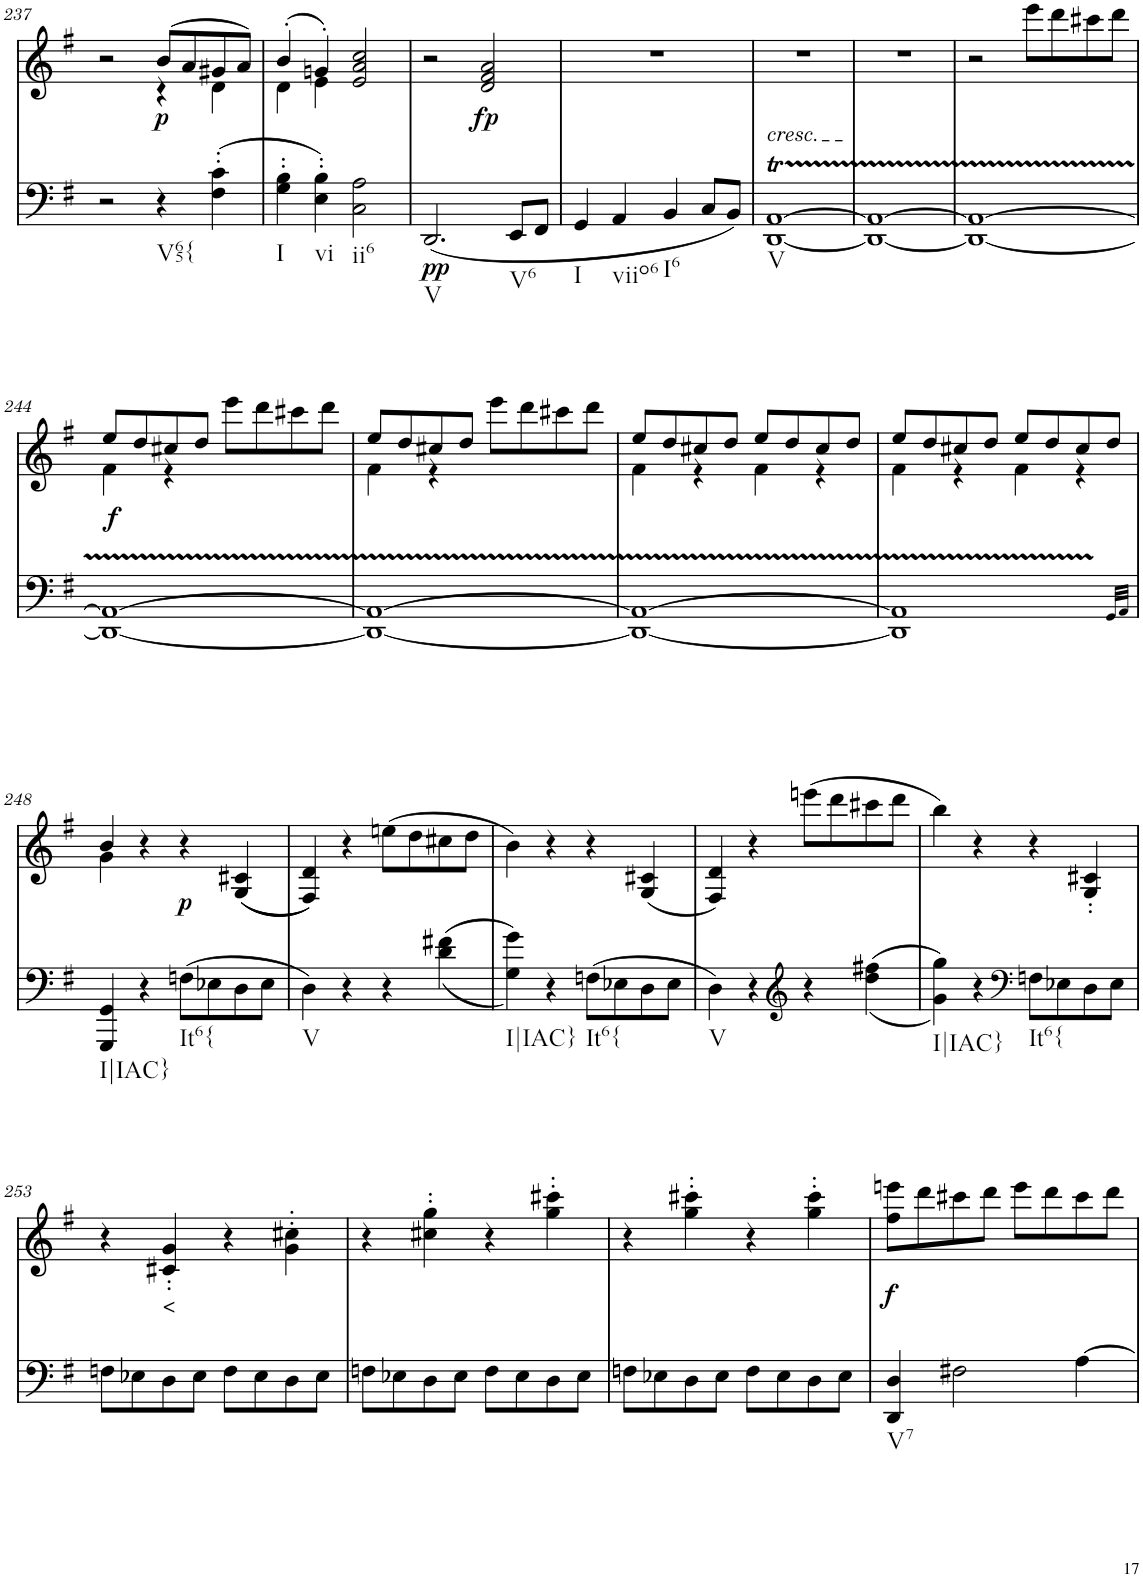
**kern	**dynam	**kern	**text	**dynam
*part2	*part2	*part1	*part1	*part1
*staff2	*staff2	*staff1	*staff1	*staff1
*I"piano	*	*I"piano	*	*
*I'Pno	*	*I'Pno	*	*
!!LO:PB:g=z
*clefF4	*	*clefF4	*	*
*k[f#]	*	*k[f#]	*	*
*G:	*	*G:	*	*
*M2/2	*	*M2/2	*	*
*met(c|)	*	*met(c|)	*	*
=237	=237	=237	=237	=237
*	*	*^	*	*
2r	.	2r	2ryy	.	.
!LO:TX:b:t=V65{	!	!	!	!	!
!	!	!	!	!	!LO:DY:b
4r	.	(8b/L	4r	.	p
.	.	8a/	.	.	.
(4F#\' 4c\'	.	8g#X/	4d\	.	.
.	.	8a/J)	.	.	.
=238	=238	=238	=238	=238	=238
!LO:TX:b:t=I	!	!	!	!	!
4G\' 4B\'	.	(4b'/	4d\	.	.
!LO:TX:b:t=vi	!	!	!	!	!
4E\' 4B\')	.	4gn'/)	4e\	.	.
!LO:TX:b:t=ii6	!	!	!	!	!
2C\ 2A\	.	2e/ 2a/ 2cc/	2ryy	.	.
=239	=239	=239	=239	=239	=239
!LO:TX:b:t=V	!	!	!	!	!
!	!LO:DY:b	!	!	!	!
*	*	*v	*v	*	*
(<2.DD/	pp	2r	.	.
!	!	!	!LO:LY:b	!LO:DY:b
.	.	2d/ 2f#/ 2a/	fp	fp
!LO:TX:b:t=V6	!	!	!	!
8EE/L	.	.	.	.
8FF#/J	.	.	.	.
=240	=240	=240	=240	=240
!LO:TX:b:t=I	!	!	!	!
4GG/	.	1r	.	.
!LO:TX:b:t=viio6	!	!	!	!
4AA/	.	.	.	.
!LO:TX:b:t=I6	!	!	!	!
4BB/	.	.	.	.
8C/L	.	.	.	.
8BB/J)	.	.	.	.
=241	=241	=241	=241	=241
!LO:TX:a:i:t=cresc.	!	!	!	!
!LO:TX:b:t=V	!	!	!	!
[1DDT [1AAT	.	1r	.	.
=242	=242	=242	=242	=242
1DD_ 1AA_	.	1r	.	.
=243	=243	=243	=243	=243
1DD_ 1AA_	.	2r	.	.
!	!	!	!LO:LY:b	!
.	.	8eee\L	f	.
.	.	8ddd\	.	.
.	.	8ccc#X\	.	.
.	.	8ddd\J	.	.
!!LO:LB:g=z
=244	=244	=244	=244	=244
*	*	*^	*	*
!	!	!	!	!	!LO:DY:b
1DD_ 1AA_	.	8ee/L	4f#\	.	f
.	.	8dd/	.	.	.
.	.	8cc#X/	4r	.	.
.	.	8dd/J	.	.	.
.	.	8eee\L	2ryy	.	.
.	.	8ddd\	.	.	.
.	.	8ccc#X\	.	.	.
.	.	8ddd\J	.	.	.
=245	=245	=245	=245	=245	=245
1DD_ 1AA_	.	8ee/L	4f#\	.	.
.	.	8dd/	.	.	.
.	.	8cc#X/	4r	.	.
.	.	8dd/J	.	.	.
.	.	8eee\L	2ryy	.	.
.	.	8ddd\	.	.	.
.	.	8ccc#X\	.	.	.
.	.	8ddd\J	.	.	.
=246	=246	=246	=246	=246	=246
1DD_ 1AA_	.	8ee/L	4f#\	.	.
.	.	8dd/	.	.	.
.	.	8cc#X/	4r	.	.
.	.	8dd/J	.	.	.
.	.	8ee/L	4f#\	.	.
.	.	8dd/	.	.	.
.	.	8cc#/	4r	.	.
.	.	8dd/J	.	.	.
=247	=247	=247	=247	=247	=247
1DD]TTT 1AA]TTT	.	8ee/L	4f#\	.	.
.	.	8dd/	.	.	.
.	.	8cc#X/	4r	.	.
.	.	8dd/J	.	.	.
.	.	8ee/L	4f#\	.	.
.	.	8dd/	.	.	.
.	.	8cc#/	4r	.	.
.	.	8dd/J	.	.	.
32qGG/LLL	.	.	.	.	.
32qAA/JJJ	.	.	.	.	.
!!LO:LB:g=z	!!
=248	=248	=248	=248	=248	=248
!LO:TX:b:t=I|IAC}	!	!	!	!	!
4GGG/ 4GG/	.	4b/	4g\	.	.
4r	.	4r	2.ryy	.	.
!LO:TX:b:t=It6{	!	!	!	!	!
!	!	!	!	!	!LO:DY:b
(8Fn\L	.	4r	.	.	p
8E-X\	.	.	.	.	.
8D\	.	((4G/ 4c#X/	.	.	.
8E-\J	.	.	.	.	.
*	*	*v	*v	*	*
=249	=249	=249	=249	=249
!LO:TX:b:t=V	!	!	!	!
4D\)	.	4F#/ 4d/))	.	.
4r	.	4r	.	.
4r	.	(8een\L	.	.
.	.	8dd\	.	.
((<4d\ 4f#X\	.	8cc#X\	.	.
.	.	8dd\J	.	.
=250	=250	=250	=250	=250
!LO:TX:b:t=I|IAC}	!	!	!	!
4G\ 4g\))	.	4b\)	.	.
4r	.	4r	.	.
!LO:TX:b:t=It6{	!	!	!	!
(8Fn\L	.	4r	.	.
8E-X\	.	.	.	.
8D\	.	(4G/ 4c#X/	.	.
8E-\J	.	.	.	.
=251	=251	=251	=251	=251
!LO:TX:b:t=V	!	!	!	!
4D\)	.	4F#/ 4d/)	.	.
4r	.	4r	.	.
*clefG2	*	*	*	*
4r	.	(8eeen\L	.	.
.	.	8ddd\	.	.
((<4dd\ 4ff#X\	.	8ccc#X\	.	.
.	.	8ddd\J	.	.
=252	=252	=252	=252	=252
!LO:TX:b:t=I|IAC}	!	!	!	!
4g\ 4gg\))	.	4bb\)	.	.
4r	.	4r	.	.
*clefF4	*	*	*	*
!LO:TX:b:t=It6{	!	!	!	!
8Fn\L	.	4r	.	.
8E-X\	.	.	.	.
8D\	.	4G/' 4c#X/'	.	.
8E-\J	.	.	.	.
!!LO:LB:g=z
=253	=253	=253	=253	=253
8Fn\L	.	4r	.	.
8E-X\	.	.	.	.
!	!	!	!LO:LY:b	!
8D\	.	4c#X/' 4g/'	<	.
8E-\J	.	.	.	.
8F\L	.	4r	.	.
8E-\	.	.	.	.
8D\	.	4g\' 4cc#X\'	.	.
8E-\J	.	.	.	.
=254	=254	=254	=254	=254
8Fn\L	.	4r	.	.
8E-X\	.	.	.	.
8D\	.	4cc#X\' 4gg\'	.	.
8E-\J	.	.	.	.
8F\L	.	4r	.	.
8E-\	.	.	.	.
8D\	.	4gg\' 4ccc#X\'	.	.
8E-\J	.	.	.	.
=255	=255	=255	=255	=255
8Fn\L	.	4r	.	.
8E-X\	.	.	.	.
8D\	.	4gg\' 4ccc#X\'	.	.
8E-\J	.	.	.	.
8F\L	.	4r	.	.
8E-\	.	.	.	.
8D\	.	4gg\' 4ccc#\'	.	.
8E-\J	.	.	.	.
=256	=256	=256	=256	=256
!LO:TX:b:t=V7	!	!	!	!
!	!	!	!LO:LY:b	!LO:DY:b
4DD/ 4D/	.	8ff#\ 8eeen\L	f)	f
.	.	8ddd\	.	.
2F#X\	.	8ccc#X\	.	.
.	.	8ddd\J	.	.
.	.	8eee\L	.	.
.	.	8ddd\	.	.
[4A\	.	8ccc#\	.	.
.	.	8ddd\J	.	.
=	=	=	=	=
*-	*-	*-	*-	*-
